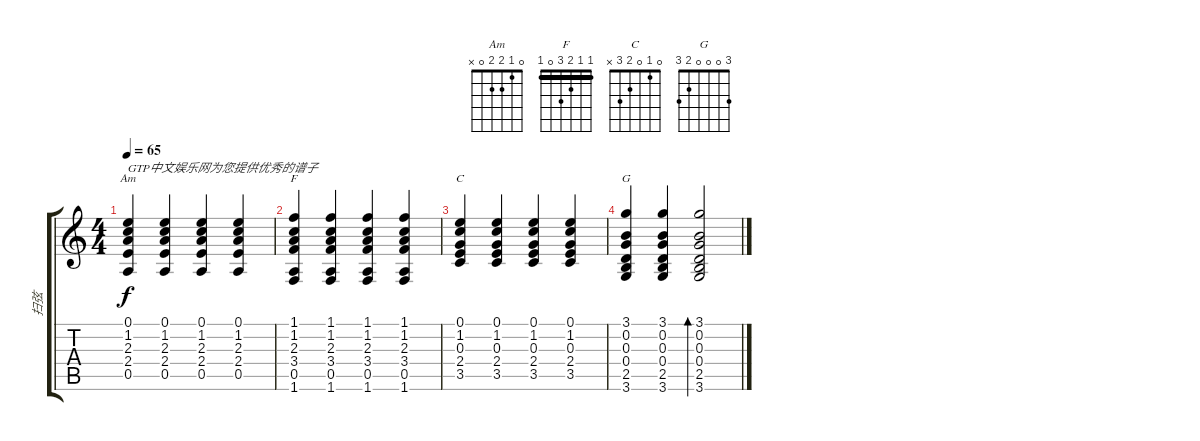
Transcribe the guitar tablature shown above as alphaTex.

\track ("扫弦" "扫弦") {instrument acousticguitarnylon}
\staff {score tabs}
\tuning (E4 B3 G3 D3 A2 E2) {hide}
\chord ("Am" 0 1 2 2 0 x)
\chord ("F" 1 1 2 3 0 1) {barre 1}
\chord ("C" 0 1 0 2 3 x)
\chord ("G" 3 0 0 0 2 3)
\ts (4 4)
\tempo 65
\clef g2
\ks c
(0.1 1.2 2.3 2.4 0.5).4{ch "Am" txt "GTP中文娱乐网为您提供优秀的谱子" dy f instrument acousticguitarnylon} (0.1 1.2 2.3 2.4 0.5).4 (0.1 1.2 2.3 2.4 0.5).4 (0.1 1.2 2.3 2.4 0.5).4 |
(1.1 1.2 2.3 3.4 0.5 1.6).4{ch "F"} (1.1 1.2 2.3 3.4 0.5 1.6).4 (1.1 1.2 2.3 3.4 0.5 1.6).4 (1.1 1.2 2.3 3.4 0.5 1.6).4 |
(0.1 1.2 0.3 2.4 3.5).4{ch "C"} (0.1 1.2 0.3 2.4 3.5).4 (0.1 1.2 0.3 2.4 3.5).4 (0.1 1.2 0.3 2.4 3.5).4 |
(3.1 0.2 0.3 0.4 2.5 3.6).4{ch "G"} (3.1 0.2 0.3 0.4 2.5 3.6).4 (3.1 0.2 0.3 0.4 2.5 3.6).2{bd 240}
